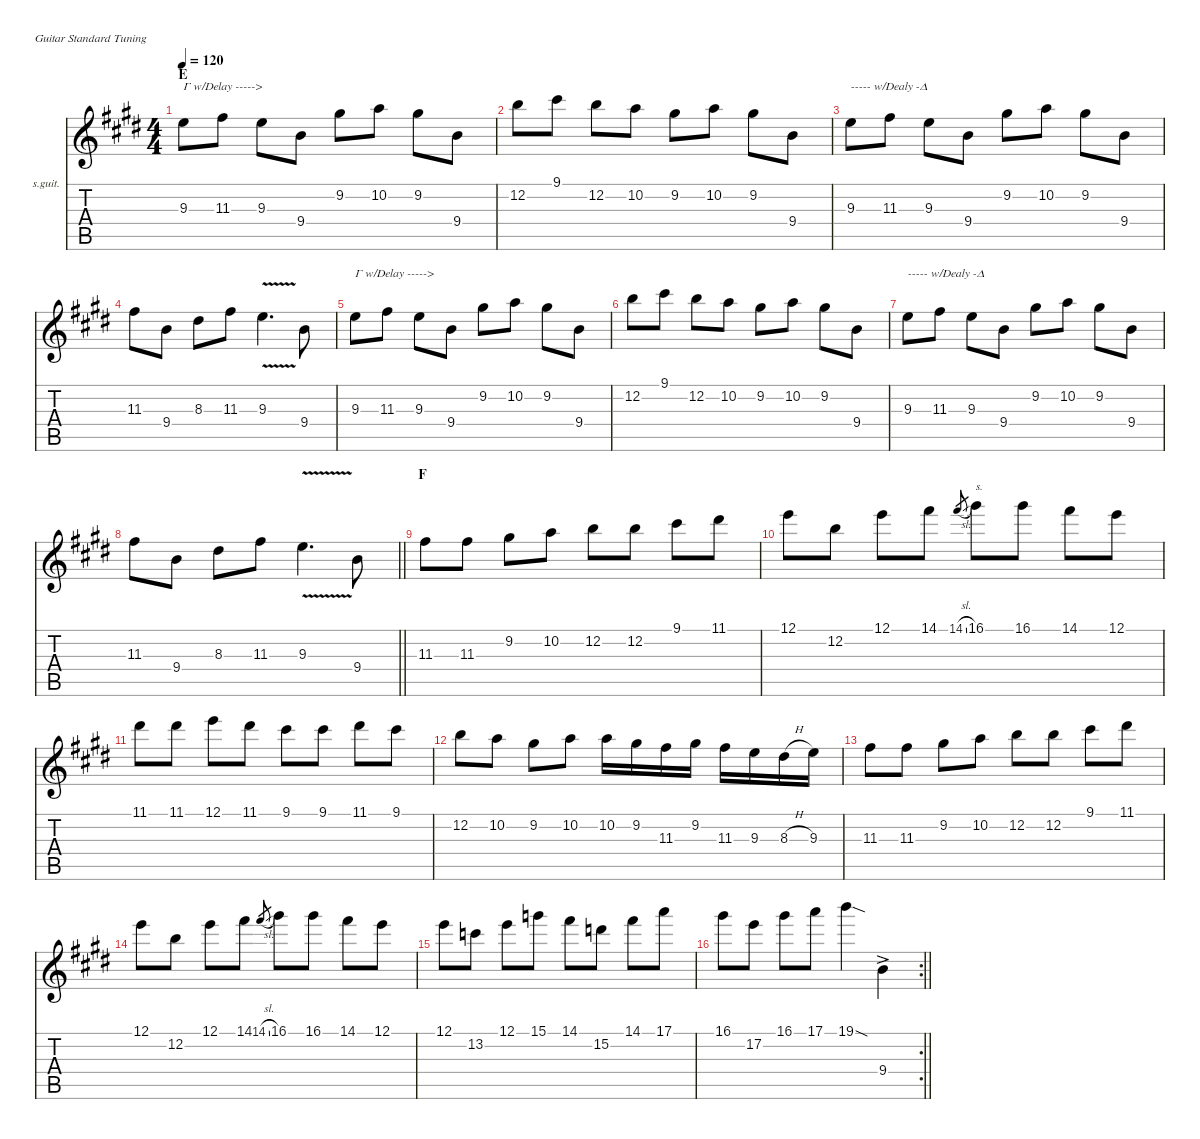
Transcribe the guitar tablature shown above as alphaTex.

\hideDynamics
\bracketExtendMode nobrackets
\firstSystemTrackNameOrientation horizontal
\otherSystemsTrackNameOrientation horizontal
\track ("A.Guitar 2" "s.guit.") {instrument acousticguitarsteel}
\staff {score tabs}
\tuning (E4 B3 G3 D3 A2 E2)
\ts (4 4)
\section ("" "E")
\tempo 120
\clef g2
\ks e
9.3{acc forcenatural}.8{txt "Γ w/Delay ----->" dy f} 11.3{acc #}.8 9.3{acc forcenatural}.8 9.4{acc forcenatural}.8 9.2{acc #}.8 10.2{acc forcenatural}.8 9.2{acc #}.8 9.4{acc forcenatural}.8 |
12.2{acc forcenatural}.8 9.1{acc #}.8 12.2{acc forcenatural}.8 10.2{acc forcenatural}.8 9.2{acc #}.8 10.2{acc forcenatural}.8 9.2{acc #}.8 9.4{acc forcenatural}.8 |
9.3{acc forcenatural}.8{txt "----- w/Dealy -Δ"} 11.3{acc #}.8 9.3{acc forcenatural}.8 9.4{acc forcenatural}.8 9.2{acc #}.8 10.2{acc forcenatural}.8 9.2{acc #}.8 9.4{acc forcenatural}.8 |
11.3{acc #}.8 9.4{acc forcenatural}.8 8.3{acc #}.8 11.3{acc #}.8 9.3{v acc forcenatural}.4{d} 9.4{acc forcenatural}.8 |
9.3{acc forcenatural}.8{txt "Γ w/Delay ----->"} 11.3{acc #}.8 9.3{acc forcenatural}.8 9.4{acc forcenatural}.8 9.2{acc #}.8 10.2{acc forcenatural}.8 9.2{acc #}.8 9.4{acc forcenatural}.8 |
12.2{acc forcenatural}.8 9.1{acc #}.8 12.2{acc forcenatural}.8 10.2{acc forcenatural}.8 9.2{acc #}.8 10.2{acc forcenatural}.8 9.2{acc #}.8 9.4{acc forcenatural}.8 |
9.3{acc forcenatural}.8{txt "----- w/Dealy -Δ"} 11.3{acc #}.8 9.3{acc forcenatural}.8 9.4{acc forcenatural}.8 9.2{acc #}.8 10.2{acc forcenatural}.8 9.2{acc #}.8 9.4{acc forcenatural}.8 |
\barLineRight lightlight
11.3{acc #}.8 9.4{acc forcenatural}.8 8.3{acc #}.8 11.3{acc #}.8 9.3{v acc forcenatural}.4{d} 9.4{acc forcenatural}.8 |
\section ("" "F")
11.3{acc #}.8 11.3{acc #}.8 9.2{acc #}.8 10.2{acc forcenatural}.8 12.2{acc forcenatural}.8 12.2{acc forcenatural}.8 9.1{acc #}.8 11.1{acc #}.8 |
12.1{acc forcenatural}.8 12.2{acc forcenatural}.8 12.1{acc forcenatural}.8 14.1{acc #}.8 14.1{sl acc #}.8{gr dy mf} 16.1{acc #}.8{txt "s." dy f} 16.1{acc #}.8 14.1{acc #}.8 12.1{acc forcenatural}.8 |
11.1{acc #}.8 11.1{acc #}.8 12.1{acc forcenatural}.8 11.1{acc #}.8 9.1{acc #}.8 9.1{acc #}.8 11.1{acc #}.8 9.1{acc #}.8 |
12.2{acc forcenatural}.8 10.2{acc forcenatural}.8 9.2{acc #}.8 10.2{acc forcenatural}.8 10.2{acc forcenatural}.16 9.2{acc #}.16 11.3{acc #}.16 9.2{acc #}.16 11.3{acc #}.16 9.3{acc forcenatural}.16 8.3{h acc #}.16 9.3{acc forcenatural}.16 |
11.3{acc #}.8 11.3{acc #}.8 9.2{acc #}.8 10.2{acc forcenatural}.8 12.2{acc forcenatural}.8 12.2{acc forcenatural}.8 9.1{acc #}.8 11.1{acc #}.8 |
12.1{acc forcenatural}.8 12.2{acc forcenatural}.8 12.1{acc forcenatural}.8 14.1{acc #}.8 14.1{sl acc #}.8{gr dy mf} 16.1{acc #}.8{dy f} 16.1{acc #}.8 14.1{acc #}.8 12.1{acc forcenatural}.8 |
12.1{acc forcenatural}.8 13.2{acc forcenatural}.8 12.1{acc forcenatural}.8 15.1{acc forcenatural}.8 14.1{acc #}.8 15.2{acc forcenatural}.8 14.1{acc #}.8 17.1{acc forcenatural}.8 |
\rc 2
\barLineRight lightlight
16.1{acc #}.8 17.2{acc forcenatural}.8 16.1{acc #}.8 17.1{acc forcenatural}.8 19.1{sod acc forcenatural}.4 9.4{ac acc forcenatural}.4
